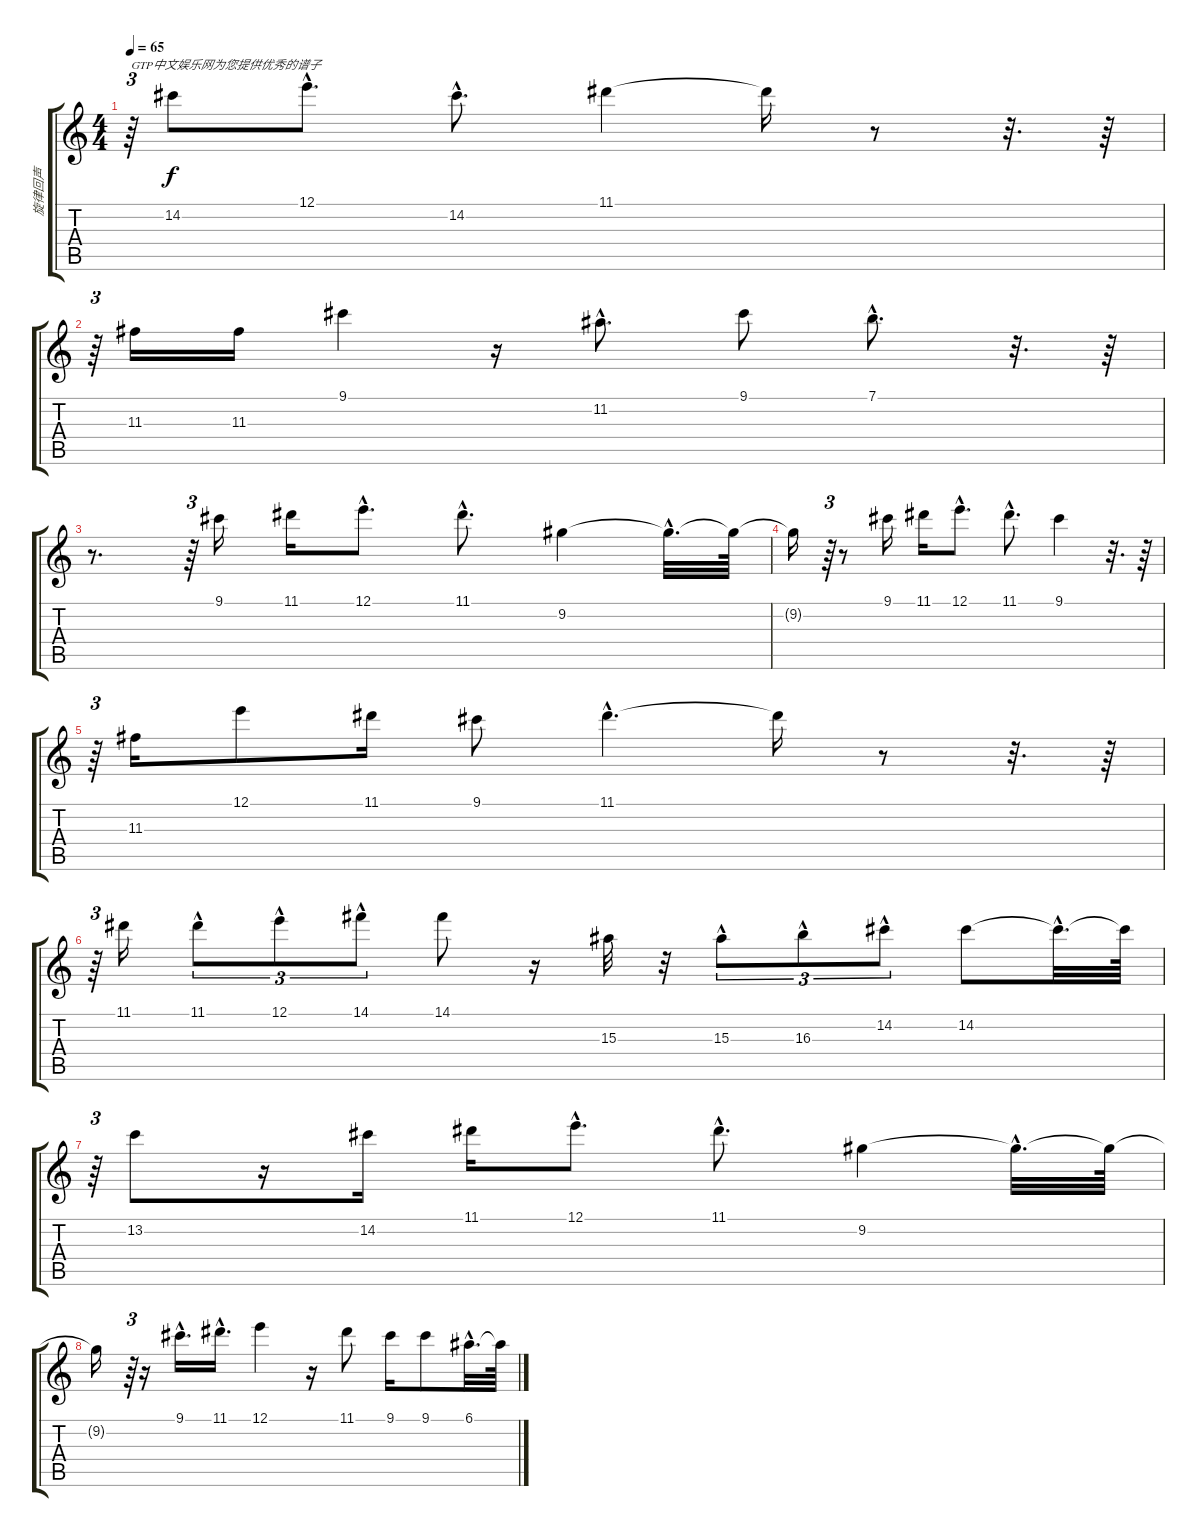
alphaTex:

\track ("旋律回声" "旋律回声") {instrument overdrivenguitar}
\staff {score tabs}
\tuning (E4 B3 G3 D3 A2 E2) {hide}
\ts (4 4)
\tempo 65
\clef g2
\ks c
r.64{tu (3 2) txt "GTP中文娱乐网为您提供优秀的谱子" dy f instrument overdrivenguitar} 14.2.8 12.1{hac}.8{d} 14.2{hac}.8{d} 11.1.4 11.1{t}.16 r.8 r.32{d} r.64 |
r.64{tu (3 2)} 11.3.16 11.3.16 9.1.4 r.16 11.2{hac}.8{d} 9.1.8 7.1{hac}.8{d} r.32{d} r.64 |
r.8{d} r.64{tu (3 2)} 9.1.16 11.1.16 12.1{hac}.8{d} 11.1{hac}.8{d} 9.2.4 9.2{hac t}.32{d} 9.2{t}.64 |
9.2{t}.16 r.64{tu (3 2)} r.8 9.1.16 11.1.16 12.1{hac}.8{d} 11.1{hac}.8{d} 9.1.4 r.32{d} r.64 |
r.64{tu (3 2)} 11.3.16 12.1.8 11.1.16 9.1.8 11.1{hac}.4{d} 11.1{t}.16 r.8 r.32{d} r.64 |
r.64{tu (3 2)} 11.1.16 11.1{hac}.8{tu (3 2)} 12.1{hac}.8{tu (3 2)} 14.1{hac}.8{tu (3 2)} 14.1.8 r.16 15.3.32 r.32 15.3{hac}.8{tu (3 2)} 16.3{hac}.8{tu (3 2)} 14.2{hac}.8{tu (3 2)} 14.2.8 14.2{hac t}.32{d} 14.2{t}.64 |
r.64{tu (3 2)} 13.2.8 r.16 14.2.16 11.1.16 12.1{hac}.8{d} 11.1{hac}.8{d} 9.2.4 9.2{hac t}.32{d} 9.2{t}.64 |
9.2{t}.16 r.64{tu (3 2)} r.16 9.1{hac}.16{d} 11.1{hac}.16{d} 12.1.4 r.16 11.1.8 9.1.16 9.1.8 6.1{hac}.32{d} 6.1{t}.64
